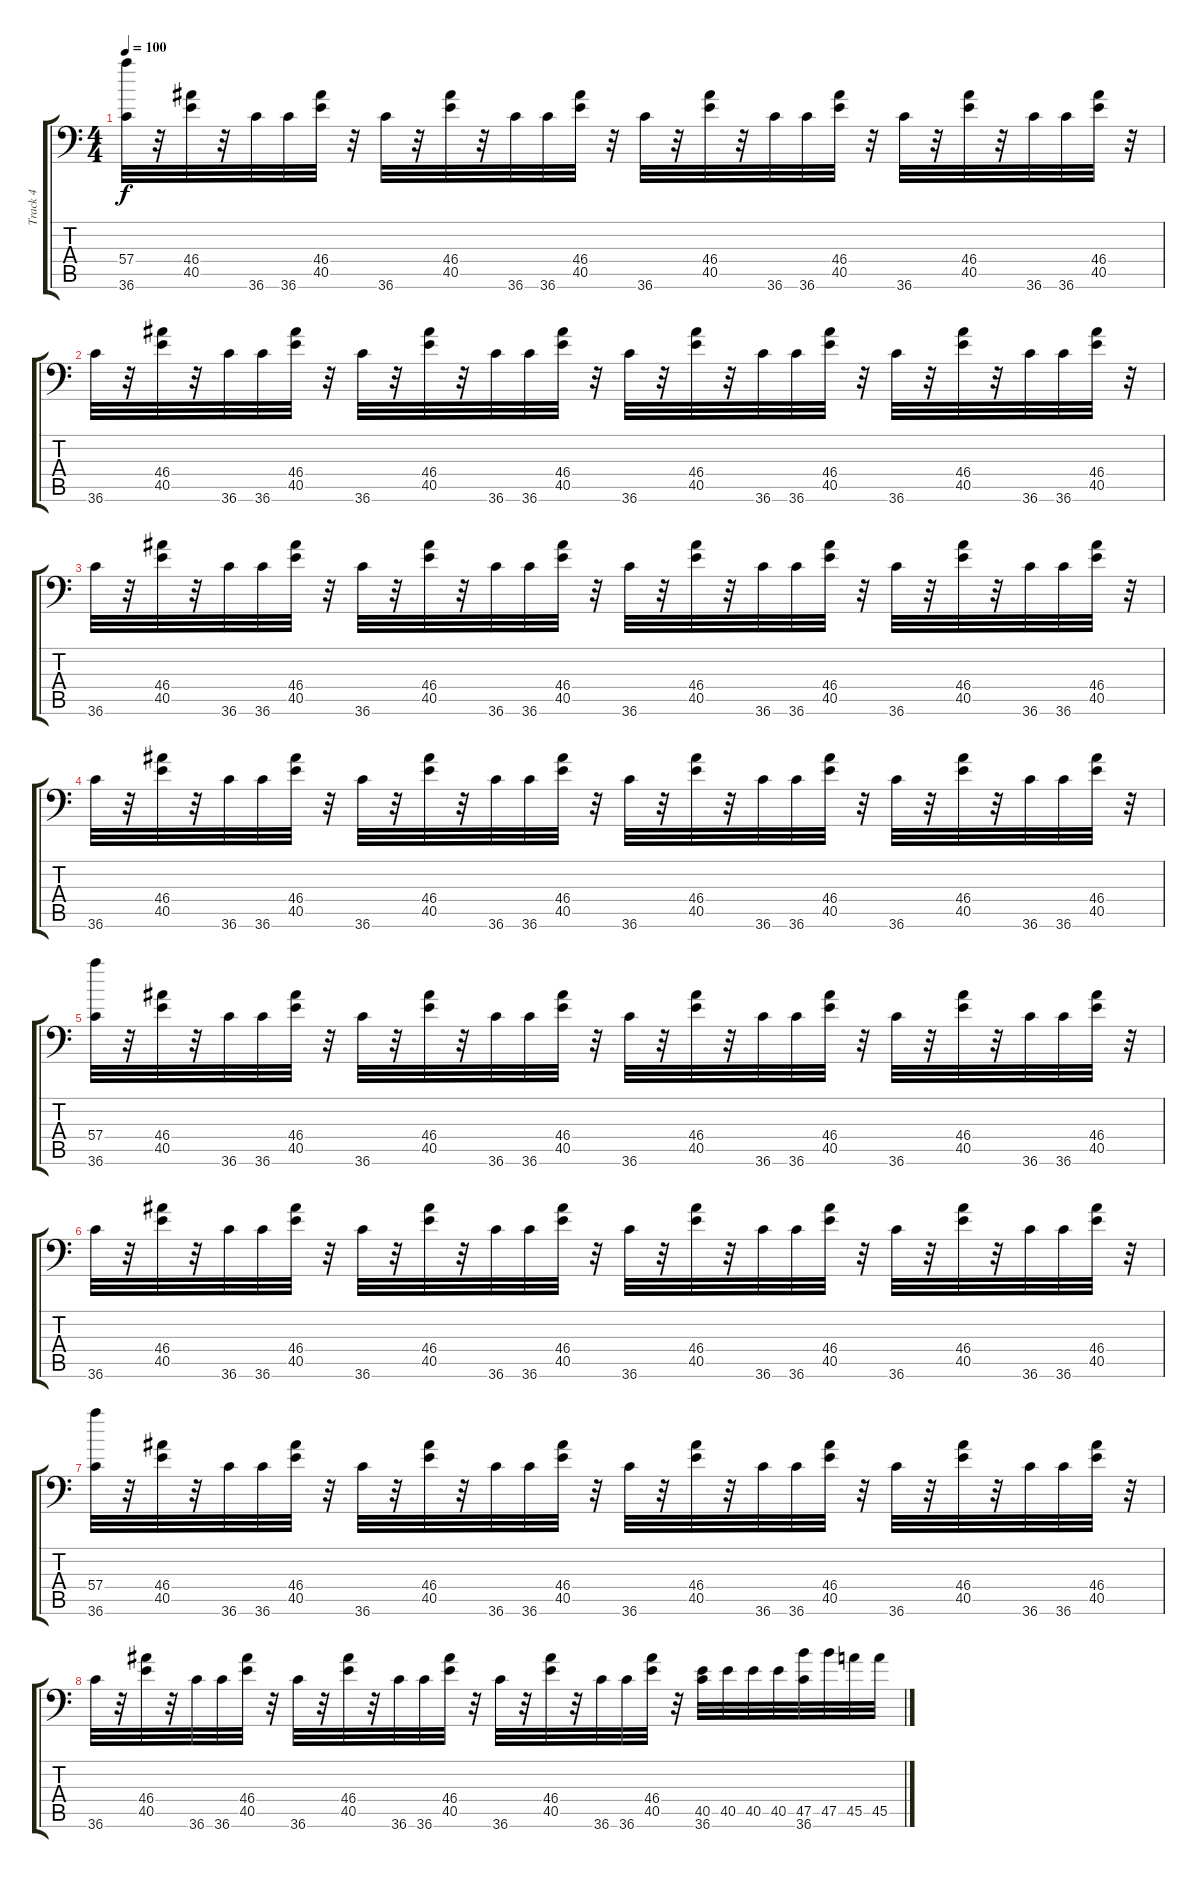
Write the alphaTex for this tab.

\track ("Track 4" "Track 4") {instrument acousticgrandpiano}
\staff {score tabs}
\tuning (C-1 C-1 C-1 C-1 C-1 C-1) {hide}
\ts (4 4)
\tempo 100
\clef f4
\ks c
(57.4 36.6).32{dy f} r.32 (46.4 40.5).32 r.32 36.6.32 36.6.32 (46.4 40.5).32 r.32 36.6.32 r.32 (46.4 40.5).32 r.32 36.6.32 36.6.32 (46.4 40.5).32 r.32 36.6.32 r.32 (46.4 40.5).32 r.32 36.6.32 36.6.32 (46.4 40.5).32 r.32 36.6.32 r.32 (46.4 40.5).32 r.32 36.6.32 36.6.32 (46.4 40.5).32 r.32 |
36.6.32 r.32 (46.4 40.5).32 r.32 36.6.32 36.6.32 (46.4 40.5).32 r.32 36.6.32 r.32 (46.4 40.5).32 r.32 36.6.32 36.6.32 (46.4 40.5).32 r.32 36.6.32 r.32 (46.4 40.5).32 r.32 36.6.32 36.6.32 (46.4 40.5).32 r.32 36.6.32 r.32 (46.4 40.5).32 r.32 36.6.32 36.6.32 (46.4 40.5).32 r.32 |
36.6.32 r.32 (46.4 40.5).32 r.32 36.6.32 36.6.32 (46.4 40.5).32 r.32 36.6.32 r.32 (46.4 40.5).32 r.32 36.6.32 36.6.32 (46.4 40.5).32 r.32 36.6.32 r.32 (46.4 40.5).32 r.32 36.6.32 36.6.32 (46.4 40.5).32 r.32 36.6.32 r.32 (46.4 40.5).32 r.32 36.6.32 36.6.32 (46.4 40.5).32 r.32 |
36.6.32 r.32 (46.4 40.5).32 r.32 36.6.32 36.6.32 (46.4 40.5).32 r.32 36.6.32 r.32 (46.4 40.5).32 r.32 36.6.32 36.6.32 (46.4 40.5).32 r.32 36.6.32 r.32 (46.4 40.5).32 r.32 36.6.32 36.6.32 (46.4 40.5).32 r.32 36.6.32 r.32 (46.4 40.5).32 r.32 36.6.32 36.6.32 (46.4 40.5).32 r.32 |
(57.4 36.6).32 r.32 (46.4 40.5).32 r.32 36.6.32 36.6.32 (46.4 40.5).32 r.32 36.6.32 r.32 (46.4 40.5).32 r.32 36.6.32 36.6.32 (46.4 40.5).32 r.32 36.6.32 r.32 (46.4 40.5).32 r.32 36.6.32 36.6.32 (46.4 40.5).32 r.32 36.6.32 r.32 (46.4 40.5).32 r.32 36.6.32 36.6.32 (46.4 40.5).32 r.32 |
36.6.32 r.32 (46.4 40.5).32 r.32 36.6.32 36.6.32 (46.4 40.5).32 r.32 36.6.32 r.32 (46.4 40.5).32 r.32 36.6.32 36.6.32 (46.4 40.5).32 r.32 36.6.32 r.32 (46.4 40.5).32 r.32 36.6.32 36.6.32 (46.4 40.5).32 r.32 36.6.32 r.32 (46.4 40.5).32 r.32 36.6.32 36.6.32 (46.4 40.5).32 r.32 |
(57.4 36.6).32 r.32 (46.4 40.5).32 r.32 36.6.32 36.6.32 (46.4 40.5).32 r.32 36.6.32 r.32 (46.4 40.5).32 r.32 36.6.32 36.6.32 (46.4 40.5).32 r.32 36.6.32 r.32 (46.4 40.5).32 r.32 36.6.32 36.6.32 (46.4 40.5).32 r.32 36.6.32 r.32 (46.4 40.5).32 r.32 36.6.32 36.6.32 (46.4 40.5).32 r.32 |
36.6.32 r.32 (46.4 40.5).32 r.32 36.6.32 36.6.32 (46.4 40.5).32 r.32 36.6.32 r.32 (46.4 40.5).32 r.32 36.6.32 36.6.32 (46.4 40.5).32 r.32 36.6.32 r.32 (46.4 40.5).32 r.32 36.6.32 36.6.32 (46.4 40.5).32 r.32 (40.5 36.6).32 40.5.32 40.5.32 40.5.32 (47.5 36.6).32 47.5.32 45.5.32 45.5.32
